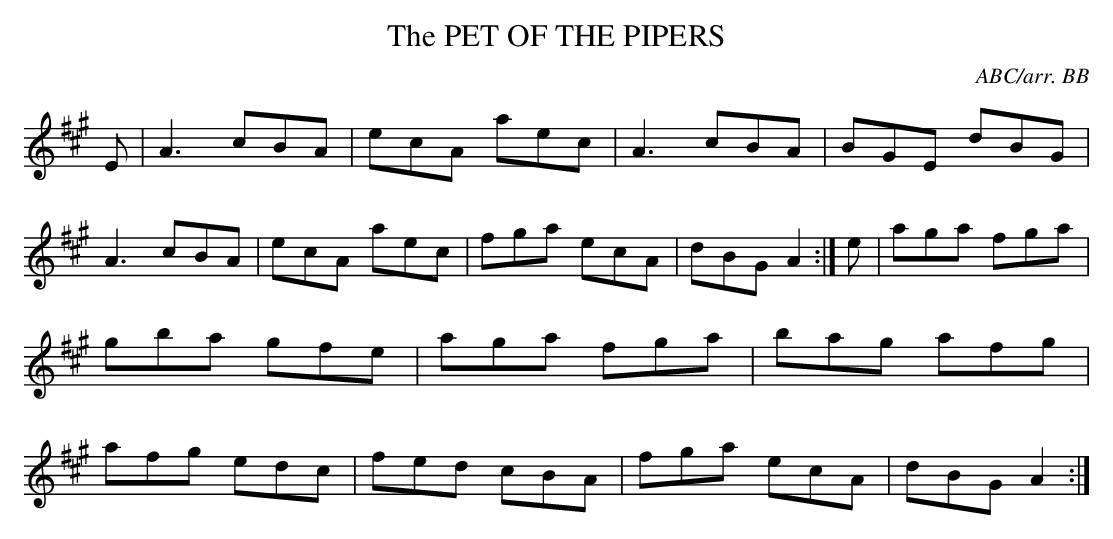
X:1
T:PET OF THE PIPERS, The\
C:ABC/arr. BB\
M:6/8\
K:A\
E|A3 cBA|ecA aec|A3 cBA|BGE dBG|\
A3 cBA|ecA aec|fga ecA|dBG A2:|\
e|aga fga|gba gfe|aga fga|bag afg|\
afg edc|fed cBA|fga ecA|dBG A2:|\
\
\
\
